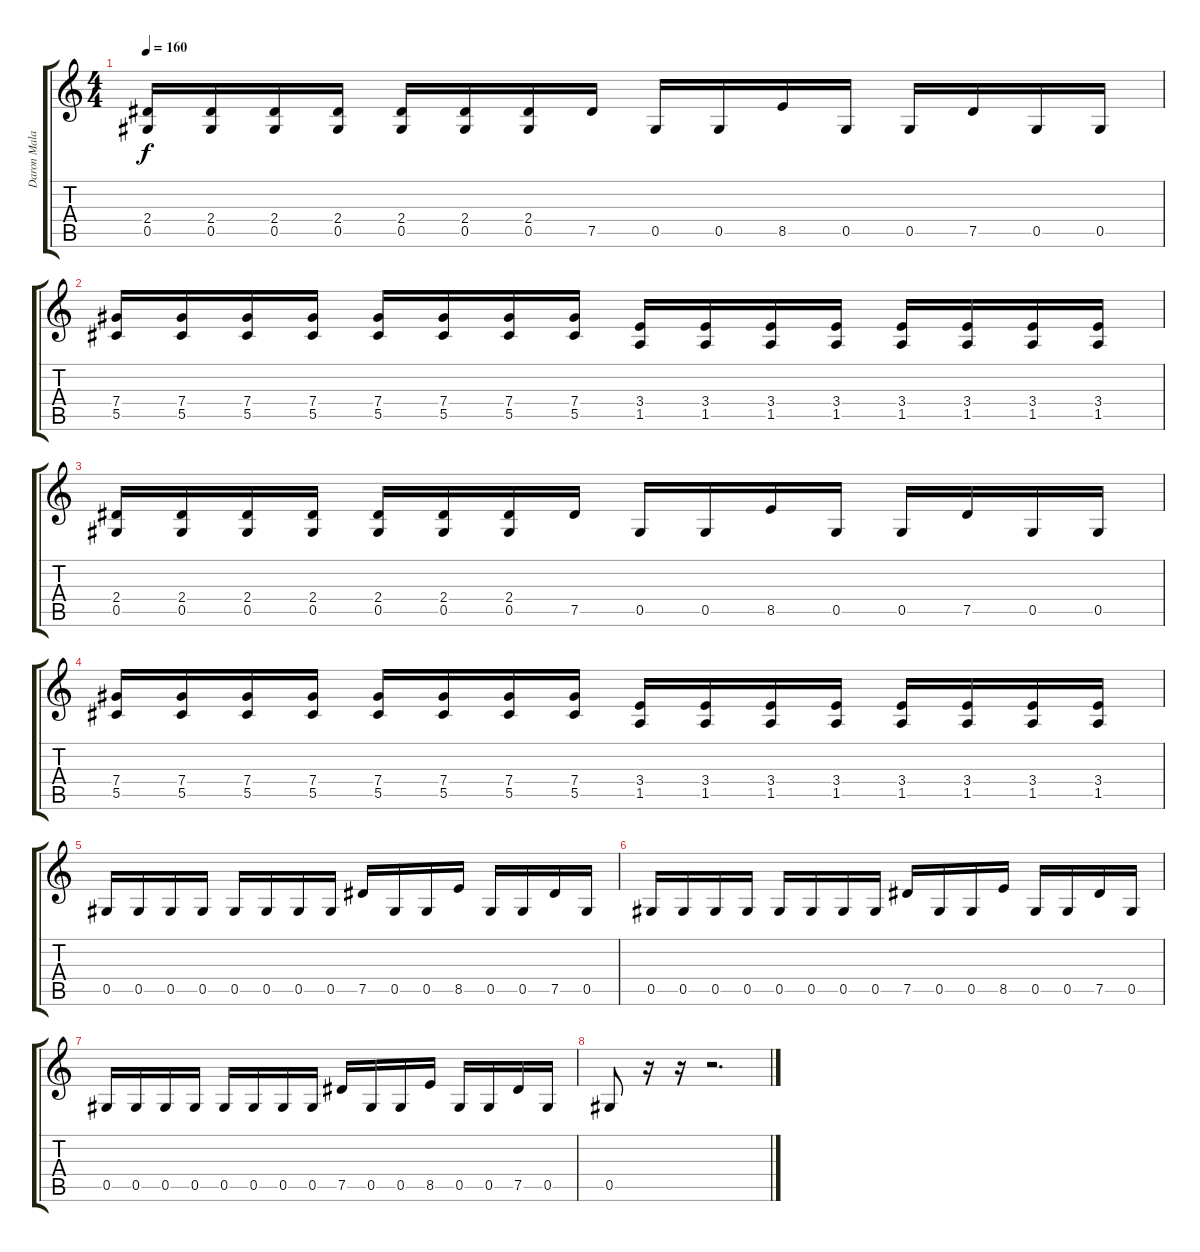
\track ("Daron Malakian(Guitar)" "Daron Mala") {instrument distortionguitar}
\staff {score tabs}
\tuning (Eb4 Bb3 Gb3 Db3 Ab2 Db2) {hide}
\ts (4 4)
\tempo 160
\clef g2
\ks c
(2.4 0.5).16{dy f} (2.4 0.5).16 (2.4 0.5).16 (2.4 0.5).16 (2.4 0.5).16 (2.4 0.5).16 (2.4 0.5).16 7.5.16 0.5.16 0.5.16 8.5.16 0.5.16 0.5.16 7.5.16 0.5.16 0.5.16 |
(7.4 5.5).16 (7.4 5.5).16 (7.4 5.5).16 (7.4 5.5).16 (7.4 5.5).16 (7.4 5.5).16 (7.4 5.5).16 (7.4 5.5).16 (3.4 1.5).16 (3.4 1.5).16 (3.4 1.5).16 (3.4 1.5).16 (3.4 1.5).16 (3.4 1.5).16 (3.4 1.5).16 (3.4 1.5).16 |
(2.4 0.5).16 (2.4 0.5).16 (2.4 0.5).16 (2.4 0.5).16 (2.4 0.5).16 (2.4 0.5).16 (2.4 0.5).16 7.5.16 0.5.16 0.5.16 8.5.16 0.5.16 0.5.16 7.5.16 0.5.16 0.5.16 |
(7.4 5.5).16 (7.4 5.5).16 (7.4 5.5).16 (7.4 5.5).16 (7.4 5.5).16 (7.4 5.5).16 (7.4 5.5).16 (7.4 5.5).16 (3.4 1.5).16 (3.4 1.5).16 (3.4 1.5).16 (3.4 1.5).16 (3.4 1.5).16 (3.4 1.5).16 (3.4 1.5).16 (3.4 1.5).16 |
0.5.16 0.5.16 0.5.16 0.5.16 0.5.16 0.5.16 0.5.16 0.5.16 7.5.16 0.5.16 0.5.16 8.5.16 0.5.16 0.5.16 7.5.16 0.5.16 |
0.5.16 0.5.16 0.5.16 0.5.16 0.5.16 0.5.16 0.5.16 0.5.16 7.5.16 0.5.16 0.5.16 8.5.16 0.5.16 0.5.16 7.5.16 0.5.16 |
0.5.16 0.5.16 0.5.16 0.5.16 0.5.16 0.5.16 0.5.16 0.5.16 7.5.16 0.5.16 0.5.16 8.5.16 0.5.16 0.5.16 7.5.16 0.5.16 |
0.5.8 r.16 r.16 r.2{d}
